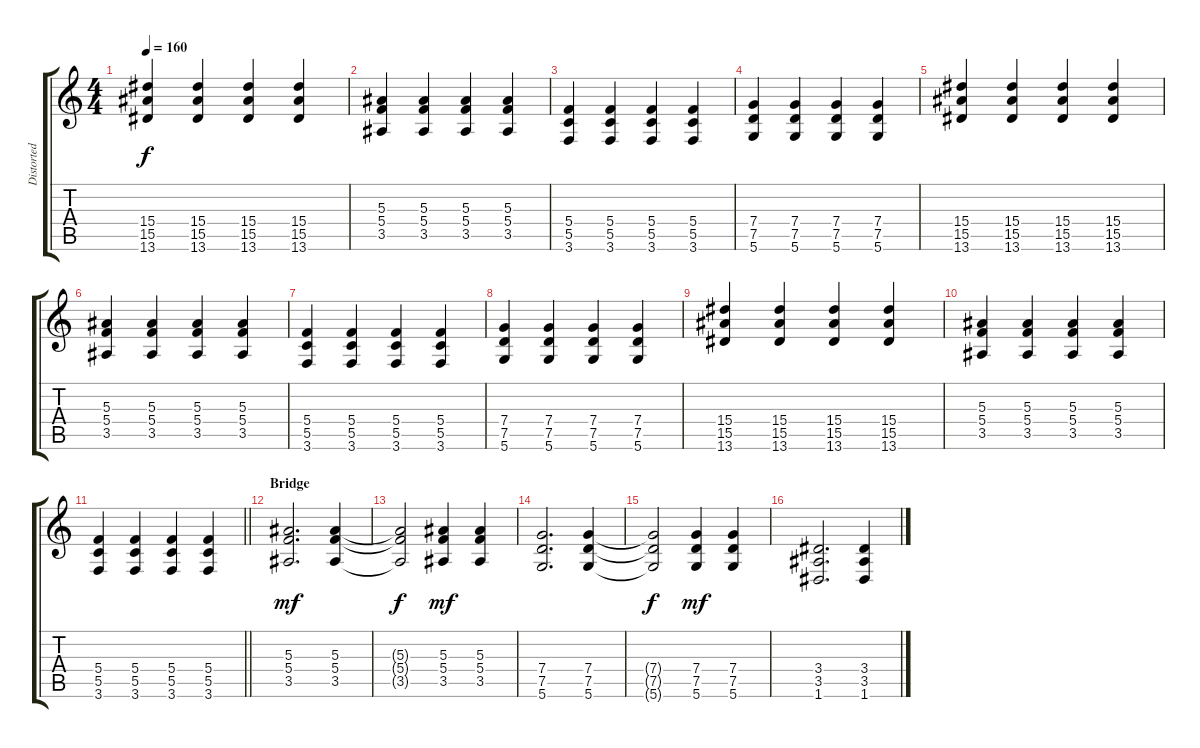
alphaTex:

\track ("Distorted Rhythm" "Distorted ") {instrument overdrivenguitar}
\staff {score tabs}
\tuning (D4 A3 F3 C3 G2 D2) {hide}
\ts (4 4)
\tempo 160
\clef g2
\ks c
(15.4 15.5 13.6).4{dy f} (15.4 15.5 13.6).4 (15.4 15.5 13.6).4 (15.4 15.5 13.6).4 |
(5.3 5.4 3.5).4 (5.3 5.4 3.5).4 (5.3 5.4 3.5).4 (5.3 5.4 3.5).4 |
(5.4 5.5 3.6).4 (5.4 5.5 3.6).4 (5.4 5.5 3.6).4 (5.4 5.5 3.6).4 |
(7.4 7.5 5.6).4 (7.4 7.5 5.6).4 (7.4 7.5 5.6).4 (7.4 7.5 5.6).4 |
(15.4 15.5 13.6).4 (15.4 15.5 13.6).4 (15.4 15.5 13.6).4 (15.4 15.5 13.6).4 |
(5.3 5.4 3.5).4 (5.3 5.4 3.5).4 (5.3 5.4 3.5).4 (5.3 5.4 3.5).4 |
(5.4 5.5 3.6).4 (5.4 5.5 3.6).4 (5.4 5.5 3.6).4 (5.4 5.5 3.6).4 |
(7.4 7.5 5.6).4 (7.4 7.5 5.6).4 (7.4 7.5 5.6).4 (7.4 7.5 5.6).4 |
(15.4 15.5 13.6).4 (15.4 15.5 13.6).4 (15.4 15.5 13.6).4 (15.4 15.5 13.6).4 |
(5.3 5.4 3.5).4 (5.3 5.4 3.5).4 (5.3 5.4 3.5).4 (5.3 5.4 3.5).4 |
\barLineRight lightlight
(5.4 5.5 3.6).4 (5.4 5.5 3.6).4 (5.4 5.5 3.6).4 (5.4 5.5 3.6).4 |
\section ("" "Bridge")
(5.3 5.4 3.5).2{d dy mf} (5.3 5.4 3.5).4 |
(5.3{t} 5.4{t} 3.5{t}).2{dy f} (5.3 5.4 3.5).4{dy mf} (5.3 5.4 3.5).4 |
(7.4 7.5 5.6).2{d} (7.4 7.5 5.6).4 |
(7.4{t} 7.5{t} 5.6{t}).2{dy f} (7.4 7.5 5.6).4{dy mf} (7.4 7.5 5.6).4 |
(3.4 3.5 1.6).2{d} (3.4 3.5 1.6).4
